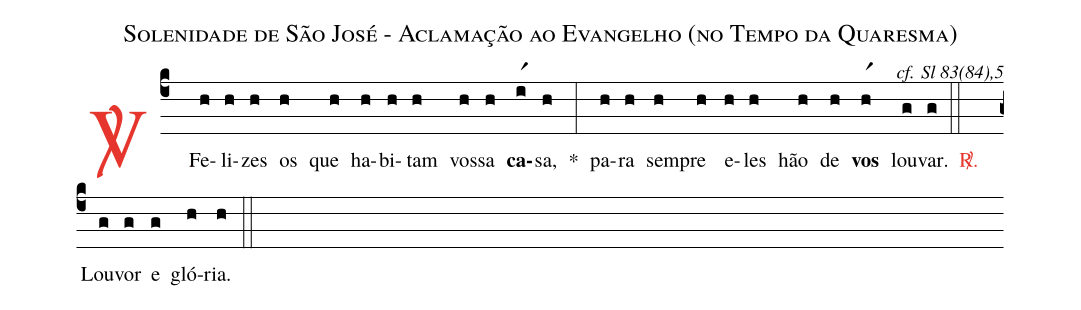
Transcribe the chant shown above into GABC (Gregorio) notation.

name: Solenidade de São José - Aclamação ao Evangelho (no Tempo da Quaresma);
commentary: cf. Sl 83(84),5;
%%
(c4)

<c><sp>V/</sp>.</c>() Fe(h)li(h)zes(h) os(h) que(h) ha(h)bi(h)tam(h) vos(h)sa(h) <b>ca</b>(ir1)sa,(h) *(:) pa(h)ra(h) sem(h)pre(h) e(h)les(h) hão(h) de(h) <b>vos</b>(hr1) lou(g)var.(g)

(::)

<c><sp>R/</sp>.</c>() Lou(g)vor(g) e(g) gló(h)ria.(h)

(::)
